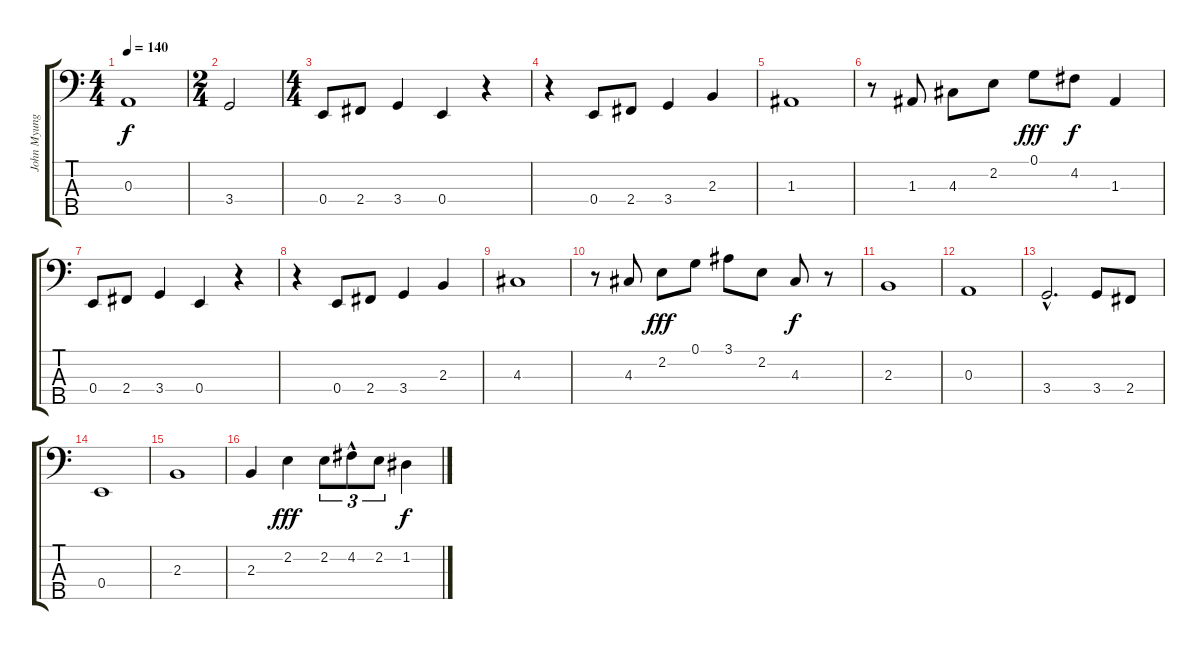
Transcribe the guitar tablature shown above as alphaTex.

\track ("John Myung" "John Myung") {instrument electricbassfinger}
\staff {score tabs}
\tuning (G2 D2 A1 E1 B0) {hide}
\ts (4 4)
\tempo 140
\clef f4
\ks c
0.3.1{dy f} |
\ts (2 4)
3.4.2 |
\ts (4 4)
0.4.8 2.4.8 3.4.4 0.4.4 r.4 |
r.4 0.4.8 2.4.8 3.4.4 2.3.4 |
1.3.1 |
r.8 1.3.8 4.3.8 2.2.8 0.1.8{dy fff} 4.2.8{dy f} 1.3.4 |
0.4.8 2.4.8 3.4.4 0.4.4 r.4 |
r.4 0.4.8 2.4.8 3.4.4 2.3.4 |
4.3.1 |
r.8 4.3.8 2.2.8{dy fff} 0.1.8 3.1.8 2.2.8 4.3.8{dy f} r.8 |
2.3.1 |
0.3.1 |
3.4{hac}.2{d} 3.4.8 2.4.8 |
0.4.1 |
2.3.1 |
2.3.4 2.2.4{dy fff} 2.2.8{tu (3 2)} 4.2{hac}.8{tu (3 2)} 2.2.8{tu (3 2)} 1.2.4{dy f}
